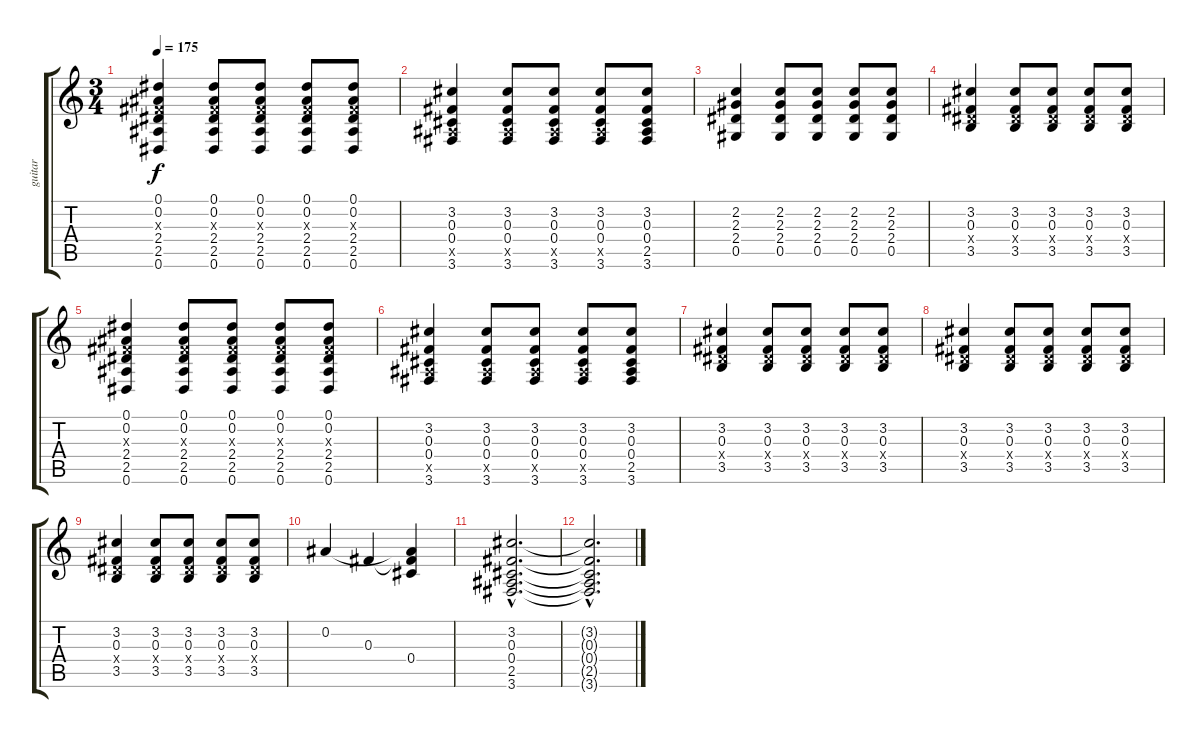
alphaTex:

\track ("guitar" "guitar") {instrument acousticguitarsteel}
\staff {score tabs}
\tuning (Eb4 Bb3 Gb3 Db3 Ab2 Eb2) {hide}
\ts (3 4)
\tempo 175
\clef g2
\ks c
(0.1 0.2 0.3{x} 2.4 2.5 0.6).4{dy f} (0.1 0.2 0.3{x} 2.4 2.5 0.6).8 (0.1 0.2 0.3{x} 2.4 2.5 0.6).8 (0.1 0.2 0.3{x} 2.4 2.5 0.6).8 (0.1 0.2 0.3{x} 2.4 2.5 0.6).8 |
(3.2 0.3 0.4 2.5{x} 3.6).4 (3.2 0.3 0.4 2.5{x} 3.6).8 (3.2 0.3 0.4 2.5{x} 3.6).8 (3.2 0.3 0.4 2.5{x} 3.6).8 (3.2 0.3 0.4 2.5 3.6).8 |
(2.2 2.3 2.4 0.5).4 (2.2 2.3 2.4 0.5).8 (2.2 2.3 2.4 0.5).8 (2.2 2.3 2.4 0.5).8 (2.2 2.3 2.4 0.5).8 |
(3.2 0.3 2.4{x} 3.5).4 (3.2 0.3 2.4{x} 3.5).8 (3.2 0.3 2.4{x} 3.5).8 (3.2 0.3 2.4{x} 3.5).8 (3.2 0.3 2.4{x} 3.5).8 |
(0.1 0.2 0.3{x} 2.4 2.5 0.6).4 (0.1 0.2 0.3{x} 2.4 2.5 0.6).8 (0.1 0.2 0.3{x} 2.4 2.5 0.6).8 (0.1 0.2 0.3{x} 2.4 2.5 0.6).8 (0.1 0.2 0.3{x} 2.4 2.5 0.6).8 |
(3.2 0.3 0.4 2.5{x} 3.6).4 (3.2 0.3 0.4 2.5{x} 3.6).8 (3.2 0.3 0.4 2.5{x} 3.6).8 (3.2 0.3 0.4 2.5{x} 3.6).8 (3.2 0.3 0.4 2.5 3.6).8 |
(3.2 0.3 2.4{x} 3.5).4 (3.2 0.3 2.4{x} 3.5).8 (3.2 0.3 2.4{x} 3.5).8 (3.2 0.3 2.4{x} 3.5).8 (3.2 0.3 2.4{x} 3.5).8 |
(3.2 0.3 2.4{x} 3.5).4 (3.2 0.3 2.4{x} 3.5).8 (3.2 0.3 2.4{x} 3.5).8 (3.2 0.3 2.4{x} 3.5).8 (3.2 0.3 2.4{x} 3.5).8 |
(3.2 0.3 2.4{x} 3.5).4 (3.2 0.3 2.4{x} 3.5).8 (3.2 0.3 2.4{x} 3.5).8 (3.2 0.3 2.4{x} 3.5).8 (3.2 0.3 2.4{x} 3.5).8 |
0.2.4 0.3.4 (0.2{t} 0.3{t} 0.4).4 |
(3.2{hac} 0.3{hac} 0.4{hac} 2.5{hac} 3.6{hac}).2{d} |
(3.2{hac t} 0.3{hac t} 0.4{hac t} 2.5{hac t} 3.6{hac t}).2{d}
